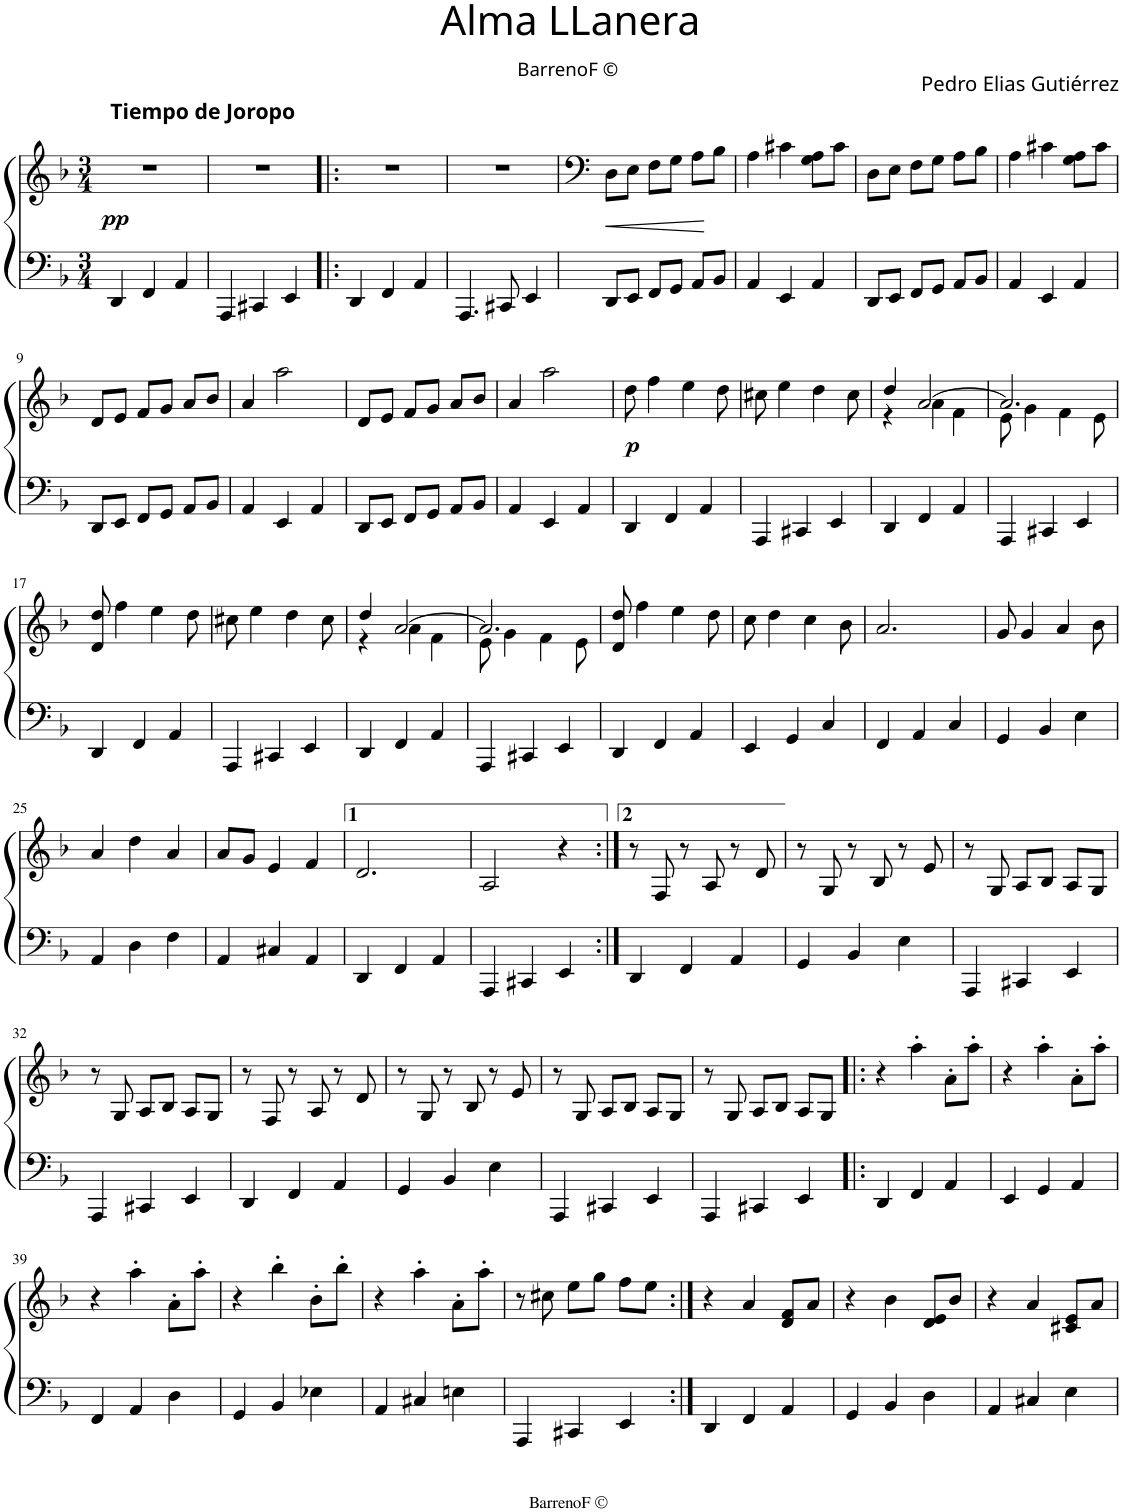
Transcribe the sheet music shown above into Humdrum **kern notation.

**kern	**kern	**dynam
*part1	*part1	*part1
*staff2	*staff1	*staff1/2
*I"Piano	*	*
*I'Pno.	*	*
*clefF4	*clefG2	*
*k[b-]	*k[b-]	*
*F:	*F:	*
*M3/4	*M3/4	*
=1	=1	=1
!	!LO:TX:a:B:t=Tiempo de Joropo	!
!	!	!LO:DY:b
4DD/	2.r	pp
4FF/	.	.
4AA/	.	.
=2	=2	=2
4AAA/	2.r	.
4CC#X/	.	.
4EE/	.	.
=3!|:	=3!|:	=3!|:
4DD/	2.r	.
4FF/	.	.
4AA/	.	.
=4	=4	=4
4.AAA/	2.r	.
8CC#X/	.	.
4EE/	.	.
=5	=5	=5
!	!	!LO:HP:b
8DD/L	8D\L	<
8EE/J	8E\J	.
8FF/L	8F\L	.
8GG/J	8G\J	.
8AA/L	8A\L	.
8BB-/J	8B-\J	[
=6	=6	=6
4AA/	4A\	.
4EE/	4c#X\	.
4AA/	8G\ 8A\L	.
.	8c#\J	.
=7	=7	=7
8DD/L	8D\L	.
8EE/J	8E\J	.
8FF/L	8F\L	.
8GG/J	8G\J	.
8AA/L	8A\L	.
8BB-/J	8B-\J	.
=8	=8	=8
4AA/	4A\	.
4EE/	4c#X\	.
4AA/	8G\ 8A\L	.
.	8c#\J	.
!!LO:LB:g=z
=9	=9	=9
8DD/L	8d/L	.
8EE/J	8e/J	.
8FF/L	8f/L	.
8GG/J	8g/J	.
8AA/L	8a/L	.
8BB-/J	8b-/J	.
=10	=10	=10
4AA/	4a/	.
4EE/	2aa\	.
4AA/	.	.
=11	=11	=11
8DD/L	8d/L	.
8EE/J	8e/J	.
8FF/L	8f/L	.
8GG/J	8g/J	.
8AA/L	8a/L	.
8BB-/J	8b-/J	.
=12	=12	=12
4AA/	4a/	.
4EE/	2aa\	.
4AA/	.	.
=13	=13	=13
!	!	!LO:DY:b
4DD/	8dd\	p
.	4ff\	.
4FF/	.	.
.	4ee\	.
4AA/	.	.
.	8dd\	.
=14	=14	=14
4AAA/	8cc#X\	.
.	4ee\	.
4CC#X/	.	.
.	4dd\	.
4EE/	.	.
.	8cc#\	.
=15	=15	=15
*	*^	*
4DD/	4dd/	4r	.
4FF/	[2a/	4a\	.
4AA/	.	4f\	.
=16	=16	=16	=16
4AAA/	2.a/]	8e\	.
.	.	4g\	.
4CC#X/	.	.	.
.	.	4f\	.
4EE/	.	.	.
.	.	8e\	.
*	*v	*v	*
!!LO:LB:g=z
=17	=17	=17
4DD/	8d/ 8dd/	.
.	4ff\	.
4FF/	.	.
.	4ee\	.
4AA/	.	.
.	8dd\	.
=18	=18	=18
4AAA/	8cc#X\	.
.	4ee\	.
4CC#X/	.	.
.	4dd\	.
4EE/	.	.
.	8cc#\	.
=19	=19	=19
*	*^	*
4DD/	4dd/	4r	.
4FF/	[2a/	4a\	.
4AA/	.	4f\	.
=20	=20	=20	=20
4AAA/	2.a/]	8e\	.
.	.	4g\	.
4CC#X/	.	.	.
.	.	4f\	.
4EE/	.	.	.
.	.	8e\	.
*	*v	*v	*
=21	=21	=21
4DD/	8d/ 8dd/	.
.	4ff\	.
4FF/	.	.
.	4ee\	.
4AA/	.	.
.	8dd\	.
=22	=22	=22
4EE/	8cc\	.
.	4dd\	.
4GG/	.	.
.	4cc\	.
4C/	.	.
.	8b-\	.
=23	=23	=23
4FF/	2.a/	.
4AA/	.	.
4C/	.	.
=24	=24	=24
4GG/	8g/	.
.	4g/	.
4BB-/	.	.
.	4a/	.
4E\	.	.
.	8b-\	.
!!LO:LB:g=z
=25	=25	=25
4AA/	4a/	.
4D\	4dd\	.
4F\	4a/	.
=26	=26	=26
4AA/	8a/L	.
.	8g/J	.
4C#X/	4e/	.
4AA/	4f/	.
=27	=27	=27
4DD/	2.d/	.
4FF/	.	.
4AA/	.	.
=28	=28	=28
4AAA/	2A/	.
4CC#X/	.	.
4EE/	4r	.
=29:|!	=29:|!	=29:|!
4DD/	8r	.
.	8F/	.
4FF/	8r	.
.	8A/	.
4AA/	8r	.
.	8d/	.
=30	=30	=30
4GG/	8r	.
.	8G/	.
4BB-/	8r	.
.	8B-/	.
4E\	8r	.
.	8e/	.
=31	=31	=31
4AAA/	8r	.
.	8G/	.
4CC#X/	8A/L	.
.	8B-/J	.
4EE/	8A/L	.
.	8G/J	.
!!LO:LB:g=z
=32	=32	=32
4AAA/	8r	.
.	8G/	.
4CC#X/	8A/L	.
.	8B-/J	.
4EE/	8A/L	.
.	8G/J	.
=33	=33	=33
4DD/	8r	.
.	8F/	.
4FF/	8r	.
.	8A/	.
4AA/	8r	.
.	8d/	.
=34	=34	=34
4GG/	8r	.
.	8G/	.
4BB-/	8r	.
.	8B-/	.
4E\	8r	.
.	8e/	.
=35	=35	=35
4AAA/	8r	.
.	8G/	.
4CC#X/	8A/L	.
.	8B-/J	.
4EE/	8A/L	.
.	8G/J	.
=36	=36	=36
4AAA/	8r	.
.	8G/	.
4CC#X/	8A/L	.
.	8B-/J	.
4EE/	8A/L	.
.	8G/J	.
=37!|:	=37!|:	=37!|:
4DD/	4r	.
4FF/	4aa'\	.
4AA/	8a'\L	.
.	8aa'\J	.
=38	=38	=38
4EE/	4r	.
4GG/	4aa'\	.
4AA/	8a'\L	.
.	8aa'\J	.
!!LO:LB:g=z
=39	=39	=39
4FF/	4r	.
4AA/	4aa'\	.
4D\	8a'\L	.
.	8aa'\J	.
=40	=40	=40
4GG/	4r	.
4BB-/	4bb-'\	.
4E-X\	8b-'\L	.
.	8bb-'\J	.
=41	=41	=41
4AA/	4r	.
4C#X/	4aa'\	.
4En\	8a'\L	.
.	8aa'\J	.
=42	=42	=42
4AAA/	8r	.
.	8cc#X\	.
4CC#X/	8ee\L	.
.	8gg\J	.
4EE/	8ff\L	.
.	8ee\J	.
=43:|!	=43:|!	=43:|!
4DD/	4r	.
4FF/	4a/	.
4AA/	8d/ 8f/L	.
.	8a/J	.
=44	=44	=44
4GG/	4r	.
4BB-/	4b-\	.
4D\	8d/ 8e/L	.
.	8b-/J	.
=45	=45	=45
4AA/	4r	.
4C#X/	4a/	.
4E\	8c#X/ 8e/L	.
.	8a/J	.
=	=	=
*-	*-	*-
